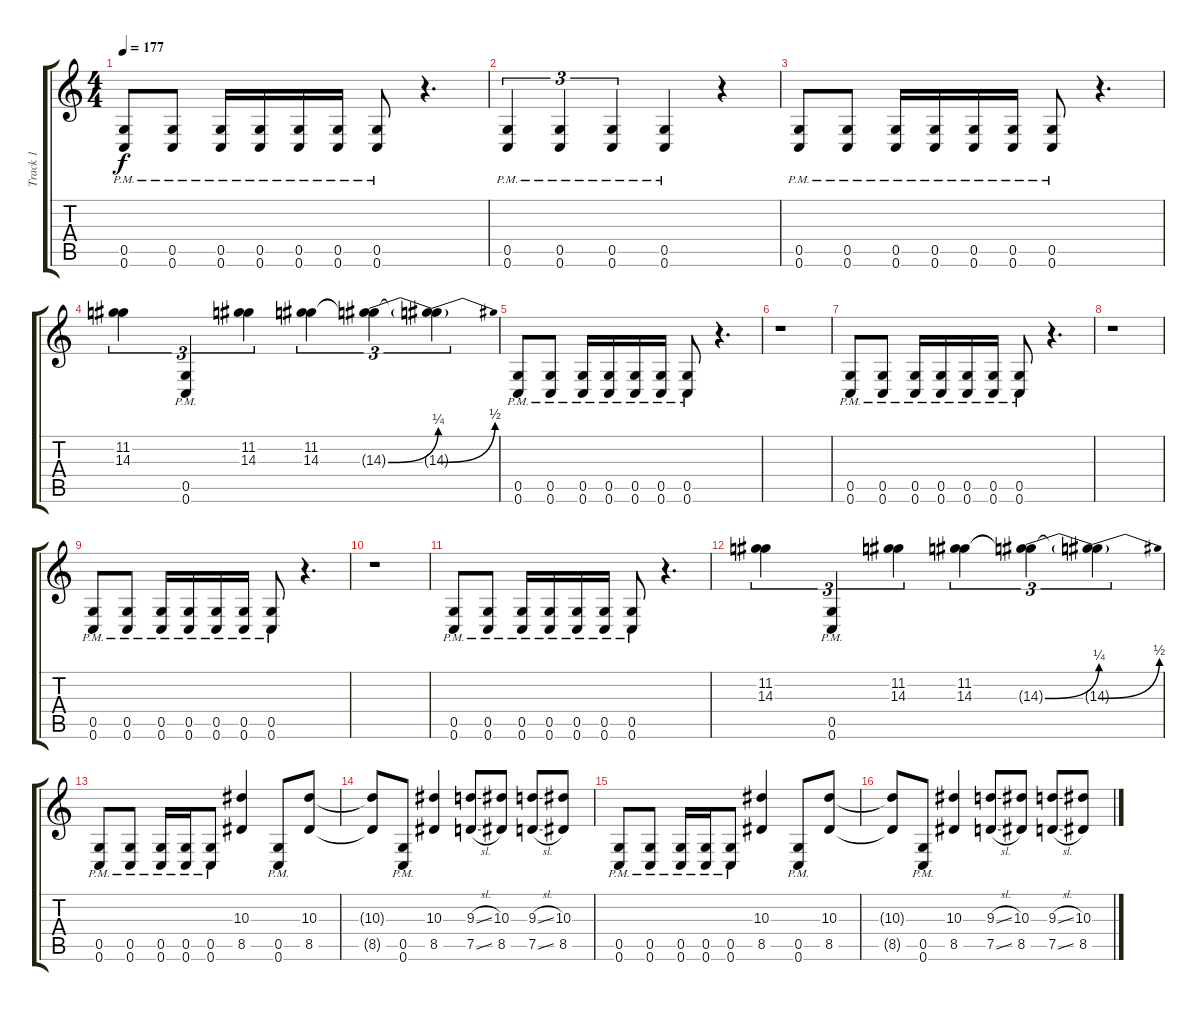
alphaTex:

\track ("Track 1" "Track 1") {instrument distortionguitar}
\staff {score tabs}
\tuning (D4 A3 F3 C3 G2 C2) {hide}
\ts (4 4)
\tempo 177
\clef g2
\ks c
(0.5{pm} 0.6{pm}).8{dy f} (0.5{pm} 0.6{pm}).8 (0.5{pm} 0.6{pm}).16 (0.5{pm} 0.6{pm}).16 (0.5{pm} 0.6{pm}).16 (0.5{pm} 0.6{pm}).16 (0.5{pm} 0.6{pm}).8 r.4{d} |
(0.5{pm} 0.6{pm}).4{tu (3 2)} (0.5{pm} 0.6{pm}).4{tu (3 2)} (0.5{pm} 0.6{pm}).4{tu (3 2)} (0.5{pm} 0.6{pm}).4 r.4 |
(0.5{pm} 0.6{pm}).8 (0.5{pm} 0.6{pm}).8 (0.5{pm} 0.6{pm}).16 (0.5{pm} 0.6{pm}).16 (0.5{pm} 0.6{pm}).16 (0.5{pm} 0.6{pm}).16 (0.5{pm} 0.6{pm}).8 r.4{d} |
(11.2 14.3).4{tu (3 2)} (0.5{pm} 0.6{pm}).4{tu (3 2)} (11.2 14.3).4{tu (3 2)} (11.2 14.3).4{tu (3 2)} (11.2{t} 14.3{be (bend 0 0 60 1) t}).4{tu (3 2)} (11.2{t} 14.3{be (bend 0 0 60 2) t}).4{tu (3 2)} |
(0.5{pm} 0.6{pm}).8 (0.5{pm} 0.6{pm}).8 (0.5{pm} 0.6{pm}).16 (0.5{pm} 0.6{pm}).16 (0.5{pm} 0.6{pm}).16 (0.5{pm} 0.6{pm}).16 (0.5{pm} 0.6{pm}).8 r.4{d} |
r.1 |
(0.5{pm} 0.6{pm}).8 (0.5{pm} 0.6{pm}).8 (0.5{pm} 0.6{pm}).16 (0.5{pm} 0.6{pm}).16 (0.5{pm} 0.6{pm}).16 (0.5{pm} 0.6{pm}).16 (0.5{pm} 0.6{pm}).8 r.4{d} |
r.1 |
(0.5{pm} 0.6{pm}).8 (0.5{pm} 0.6{pm}).8 (0.5{pm} 0.6{pm}).16 (0.5{pm} 0.6{pm}).16 (0.5{pm} 0.6{pm}).16 (0.5{pm} 0.6{pm}).16 (0.5{pm} 0.6{pm}).8 r.4{d} |
r.1 |
(0.5{pm} 0.6{pm}).8 (0.5{pm} 0.6{pm}).8 (0.5{pm} 0.6{pm}).16 (0.5{pm} 0.6{pm}).16 (0.5{pm} 0.6{pm}).16 (0.5{pm} 0.6{pm}).16 (0.5{pm} 0.6{pm}).8 r.4{d} |
(11.2 14.3).4{tu (3 2)} (0.5{pm} 0.6{pm}).4{tu (3 2)} (11.2 14.3).4{tu (3 2)} (11.2 14.3).4{tu (3 2)} (11.2{t} 14.3{be (bend 0 0 60 1) t}).4{tu (3 2)} (11.2{t} 14.3{be (bend 0 0 60 2) t}).4{tu (3 2)} |
(0.5{pm} 0.6{pm}).8 (0.5{pm} 0.6{pm}).8 (0.5{pm} 0.6{pm}).16 (0.5{pm} 0.6{pm}).16 (0.5{pm} 0.6{pm}).8 (10.3 8.5).4 (0.5{pm} 0.6{pm}).8 (10.3 8.5).8 |
(10.3{t} 8.5{t}).8 (0.5{pm} 0.6{pm}).8 (10.3 8.5).4 (9.3{sl} 7.5{sl}).8 (10.3 8.5).8 (9.3{sl} 7.5{sl}).8 (10.3 8.5).8 |
(0.5{pm} 0.6{pm}).8 (0.5{pm} 0.6{pm}).8 (0.5{pm} 0.6{pm}).16 (0.5{pm} 0.6{pm}).16 (0.5{pm} 0.6{pm}).8 (10.3 8.5).4 (0.5{pm} 0.6{pm}).8 (10.3 8.5).8 |
(10.3{t} 8.5{t}).8 (0.5{pm} 0.6{pm}).8 (10.3 8.5).4 (9.3{sl} 7.5{sl}).8 (10.3 8.5).8 (9.3{sl} 7.5{sl}).8 (10.3 8.5).8
